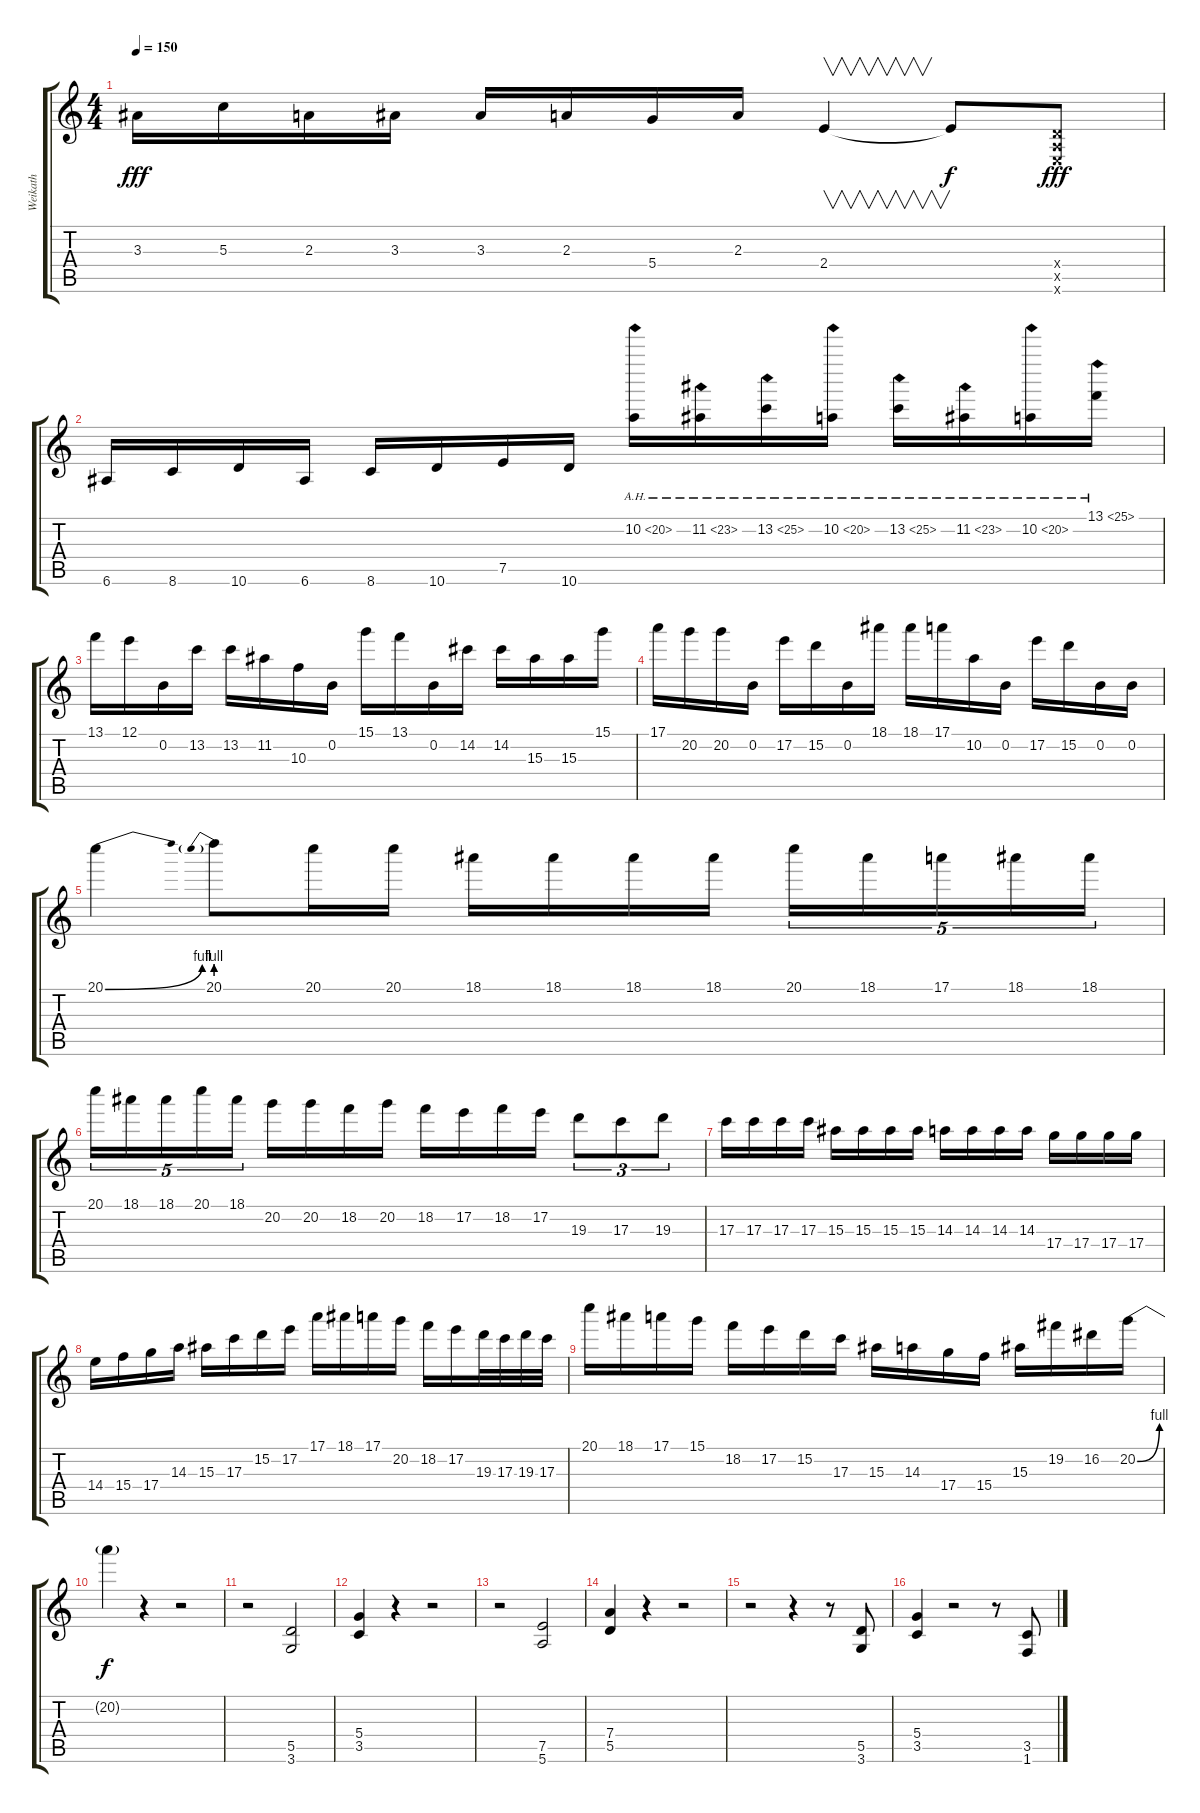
\track ("Weikath" "Weikath") {instrument overdrivenguitar}
\staff {score tabs}
\tuning (E4 B3 G3 D3 A2 E2) {hide}
\ts (4 4)
\tempo 150
\clef g2
\ks c
3.3.16{dy fff} 5.3.16 2.3.16 3.3.16 3.3.16 2.3.16 5.4.16 2.3.16 2.4.4{v} 2.4{t}.8{dy f} (0.4{x} 0.5{x} 0.6{x}).8{dy fff} |
6.6.16 8.6.16 10.6.16 6.6.16 8.6.16 10.6.16 7.5.16 10.6.16 10.2{ah 10}.16 11.2{ah 12}.16 13.2{ah 12}.16 10.2{ah 10}.16 13.2{ah 12}.16 11.2{ah 12}.16 10.2{ah 10}.16 13.1{ah 12}.16 |
13.1.16 12.1.16 0.2.16 13.2.16 13.2.16 11.2.16 10.3.16 0.2.16 15.1.16 13.1.16 0.2.16 14.2.16 14.2.16 15.3.16 15.3.16 15.1.16 |
17.1.16 20.2.16 20.2.16 0.2.16 17.2.16 15.2.16 0.2.16 18.1.16 18.1.16 17.1.16 10.2.16 0.2.16 17.2.16 15.2.16 0.2.16 0.2.16 |
20.1{be (bend 0 0 60 4)}.4 20.1{be (prebend 0 4 60 4)}.8 20.1.16 20.1.16 18.1.16 18.1.16 18.1.16 18.1.16 20.1.16{tu (5 4)} 18.1.16{tu (5 4)} 17.1.16{tu (5 4)} 18.1.16{tu (5 4)} 18.1.16{tu (5 4)} |
20.1.16{tu (5 4)} 18.1.16{tu (5 4)} 18.1.16{tu (5 4)} 20.1.16{tu (5 4)} 18.1.16{tu (5 4)} 20.2.16 20.2.16 18.2.16 20.2.16 18.2.16 17.2.16 18.2.16 17.2.16 19.3.8{tu (3 2)} 17.3.8{tu (3 2)} 19.3.8{tu (3 2)} |
17.3.16 17.3.16 17.3.16 17.3.16 15.3.16 15.3.16 15.3.16 15.3.16 14.3.16 14.3.16 14.3.16 14.3.16 17.4.16 17.4.16 17.4.16 17.4.16 |
14.4.16 15.4.16 17.4.16 14.3.16 15.3.16 17.3.16 15.2.16 17.2.16 17.1.16 18.1.16 17.1.16 20.2.16 18.2.16 17.2.16 19.3.32 17.3.32 19.3.32 17.3.32 |
20.1.16 18.1.16 17.1.16 15.1.16 18.2.16 17.2.16 15.2.16 17.3.16 15.3.16 14.3.16 17.4.16 15.4.16 15.3.16 19.2.16 16.2.16 20.2{be (bend 0 0 60 4)}.16 |
20.2{t}.4{dy f} r.4 r.2 |
r.2 (5.5 3.6).2 |
(5.4 3.5).4 r.4 r.2 |
r.2 (7.5 5.6).2 |
(7.4 5.5).4 r.4 r.2 |
r.2 r.4 r.8 (5.5 3.6).8 |
(5.4 3.5).4 r.2 r.8 (3.5 1.6).8
